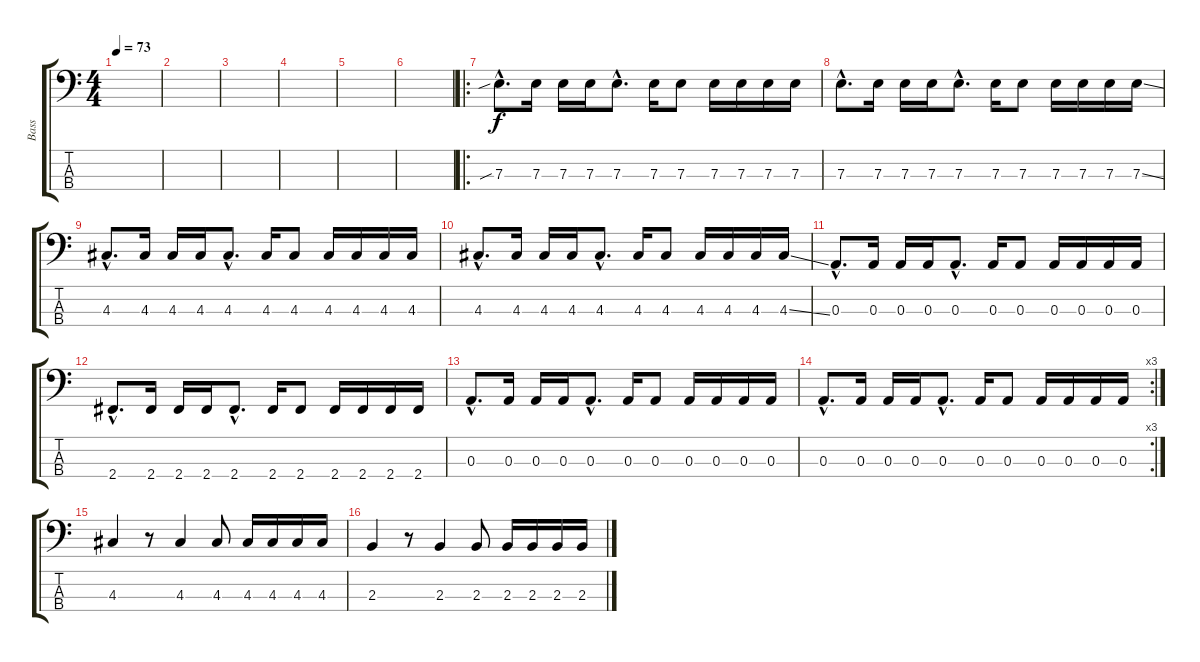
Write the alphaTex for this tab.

\track ("Bass" "Bass") {instrument electricbassfinger}
\staff {score tabs}
\tuning (G2 D2 A1 E1) {hide}
\ts (4 4)
\tempo 73
\clef f4
\ks c
|
|
|
|
|
|
\ro
7.3{sib hac}.8{d} 7.3.16 7.3.16 7.3.16 7.3{hac}.8{d} 7.3.16 7.3.8 7.3.16 7.3.16 7.3.16 7.3.16 |
7.3{hac}.8{d} 7.3.16 7.3.16 7.3.16 7.3{hac}.8{d} 7.3.16 7.3.8 7.3.16 7.3.16 7.3.16 7.3{ss}.16 |
4.3{hac}.8{d} 4.3.16 4.3.16 4.3.16 4.3{hac}.8{d} 4.3.16 4.3.8 4.3.16 4.3.16 4.3.16 4.3.16 |
4.3{hac}.8{d} 4.3.16 4.3.16 4.3.16 4.3{hac}.8{d} 4.3.16 4.3.8 4.3.16 4.3.16 4.3.16 4.3{ss}.16 |
0.3{hac}.8{d} 0.3.16 0.3.16 0.3.16 0.3{hac}.8{d} 0.3.16 0.3.8 0.3.16 0.3.16 0.3.16 0.3.16 |
2.4{hac}.8{d} 2.4.16 2.4.16 2.4.16 2.4{hac}.8{d} 2.4.16 2.4.8 2.4.16 2.4.16 2.4.16 2.4.16 |
0.3{hac}.8{d} 0.3.16 0.3.16 0.3.16 0.3{hac}.8{d} 0.3.16 0.3.8 0.3.16 0.3.16 0.3.16 0.3.16 |
\rc 3
0.3{hac}.8{d} 0.3.16 0.3.16 0.3.16 0.3{hac}.8{d} 0.3.16 0.3.8 0.3.16 0.3.16 0.3.16 0.3.16 |
4.3.4 r.8 4.3.4 4.3.8 4.3.16 4.3.16 4.3.16 4.3.16 |
2.3.4 r.8 2.3.4 2.3.8 2.3.16 2.3.16 2.3.16 2.3.16
